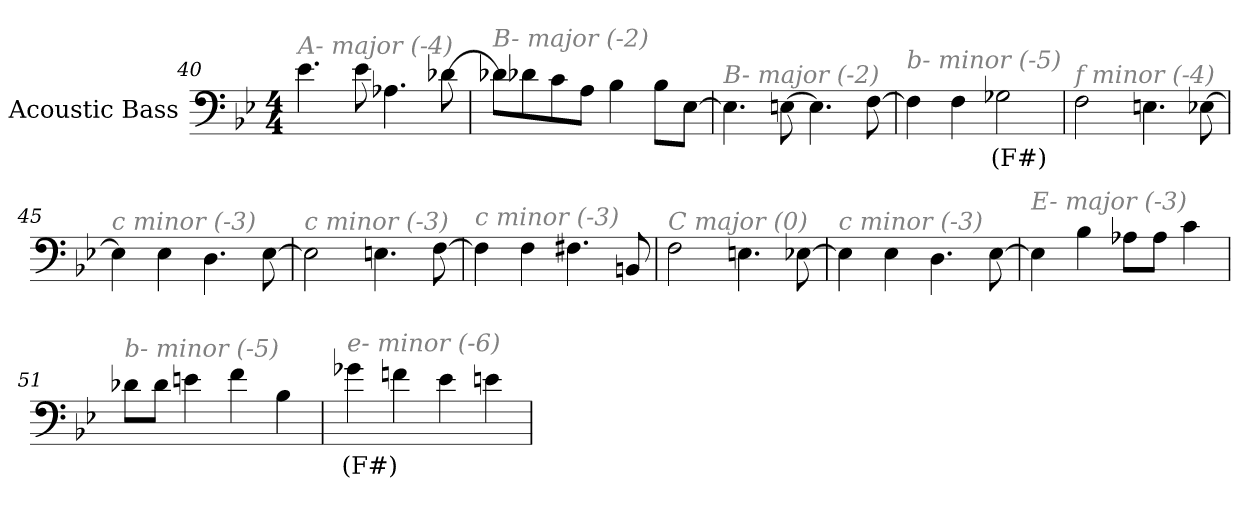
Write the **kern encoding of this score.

**kern	**text
*part1	*part1
*staff1	*staff1
*I"Acoustic Bass	*
*clefF4	*
*ITrd7c12	*
*k[b-e-]	*
*B-:	*
*M4/4	*
=40	=40
!LO:TX:i:color=#808080:t=A- major (-4)	!
4.E-	.
8E-	.
4.AA-X	.
[8D-X	.
=41	=41
!LO:TX:i:color=#808080:t=B- major (-2)	!
8D-XL]	.
8D-X	.
8C	.
8AAJ	.
4BB-	.
8BB-L	.
[8EE-J	.
=42	=42
!LO:TX:i:color=#808080:t=B- major (-2)	!
4.EE-]	.
[8EEn	.
4.EE]	.
[8FF	.
=43	=43
!LO:TX:i:color=#808080:t=b- minor (-5)	!
4FF]	.
4FF	.
2GG-Xi	(F#)
=44	=44
!LO:TX:i:color=#808080:t=f minor (-4)	!
2FF	.
4.EEn	.
[8EE-X	.
=45	=45
!LO:TX:i:color=#808080:t=c minor (-3)	!
4EE-]	.
4EE-	.
4.DD	.
[8EE-	.
=46	=46
!LO:TX:i:color=#808080:t=c minor (-3)	!
2EE-]	.
4.EEn	.
[8FF	.
=47	=47
!LO:TX:i:color=#808080:t=c minor (-3)	!
4FF]	.
4FF	.
4.FF#X	.
8BBBn	.
=48	=48
!LO:TX:i:color=#808080:t=C major (0)	!
2FF	.
4.EEn	.
[8EE-X	.
=49	=49
!LO:TX:i:color=#808080:t=c minor (-3)	!
4EE-]	.
4EE-	.
4.DD	.
[8EE-	.
=50	=50
!LO:TX:i:color=#808080:t=E- major (-3)	!
4EE-]	.
4BB-	.
8AA-XL	.
8AA-J	.
4C	.
=51	=51
!LO:TX:i:color=#808080:t=b- minor (-5)	!
8D-XL	.
8D-J	.
4En	.
4F	.
4BB-	.
=52	=52
!LO:TX:i:color=#808080:t=e- minor (-6)	!
4G-Xi	(F#)
4Fn	.
4E-	.
4En	.
=	=
*-	*-
